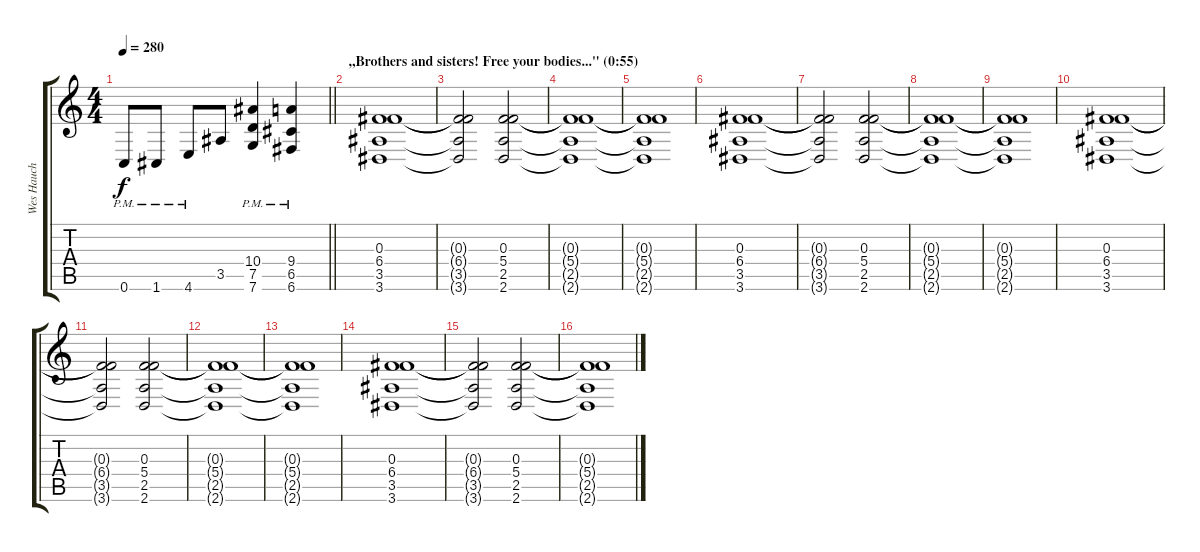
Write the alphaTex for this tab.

\track ("Wes Hauch [Rhythm]" "Wes Hauch ") {instrument overdrivenguitar}
\staff {score tabs}
\tuning (D4 A3 F3 C3 G2 C2) {hide}
\ts (4 4)
\tempo 280
\clef g2
\barLineRight lightlight
\ks c
0.6{pm}.8{dy f} 1.6{pm}.8 4.6{pm}.8 3.5.8 (10.4{pm} 7.5{pm} 7.6{pm}).4 (9.4{pm} 6.5{pm} 6.6{pm}).4 |
\section ("" ",,Brothers and sisters! Free your bodies...'' (0:55)")
(0.3 6.4 3.5 3.6).1 |
(0.3{t} 6.4{t} 3.5{t} 3.6{t}).2 (0.3 5.4 2.5 2.6).2 |
(0.3{t} 5.4{t} 2.5{t} 2.6{t}).1 |
(0.3{t} 5.4{t} 2.5{t} 2.6{t}).1 |
(0.3 6.4 3.5 3.6).1 |
(0.3{t} 6.4{t} 3.5{t} 3.6{t}).2 (0.3 5.4 2.5 2.6).2 |
(0.3{t} 5.4{t} 2.5{t} 2.6{t}).1 |
(0.3{t} 5.4{t} 2.5{t} 2.6{t}).1 |
(0.3 6.4 3.5 3.6).1 |
(0.3{t} 6.4{t} 3.5{t} 3.6{t}).2 (0.3 5.4 2.5 2.6).2 |
(0.3{t} 5.4{t} 2.5{t} 2.6{t}).1 |
(0.3{t} 5.4{t} 2.5{t} 2.6{t}).1 |
(0.3 6.4 3.5 3.6).1 |
(0.3{t} 6.4{t} 3.5{t} 3.6{t}).2 (0.3 5.4 2.5 2.6).2 |
(0.3{t} 5.4{t} 2.5{t} 2.6{t}).1
